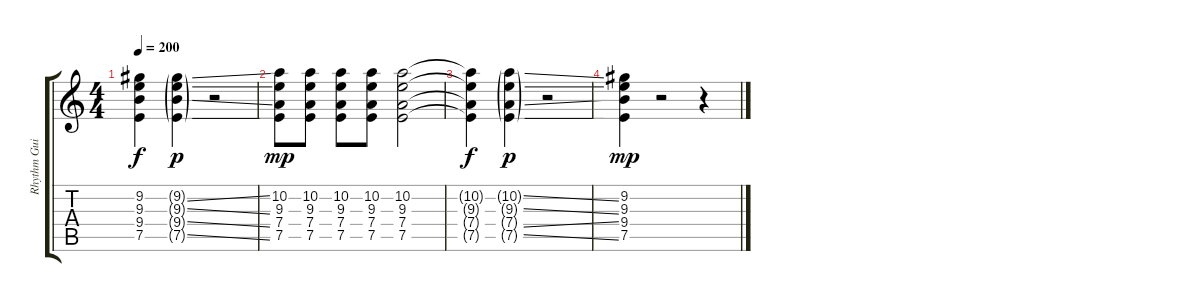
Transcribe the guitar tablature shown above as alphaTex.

\track ("Rhythm Guitar II" "Rhythm Gui") {instrument overdrivenguitar}
\staff {score tabs}
\tuning (E4 B3 G3 D3 A2 E2) {hide}
\ts (4 4)
\tempo 200
\clef g2
\ks c
(9.2{t} 9.3{t} 9.4{t} 7.5{t}).4{dy f} (9.2{ss g} 9.3{ss g} 9.4{ss g} 7.5{ss g}).4{dy p} r.2 |
(10.2 9.3 7.4 7.5).8{dy mp} (10.2 9.3 7.4 7.5).8 (10.2 9.3 7.4 7.5).8 (10.2 9.3 7.4 7.5).8 (10.2 9.3 7.4 7.5).2 |
(10.2{t} 9.3{t} 7.4{t} 7.5{t}).4{dy f} (10.2{ss g} 9.3{ss g} 7.4{ss g} 7.5{ss g}).4{dy p} r.2 |
(9.2 9.3 9.4 7.5).4{dy mp} r.2 r.4
